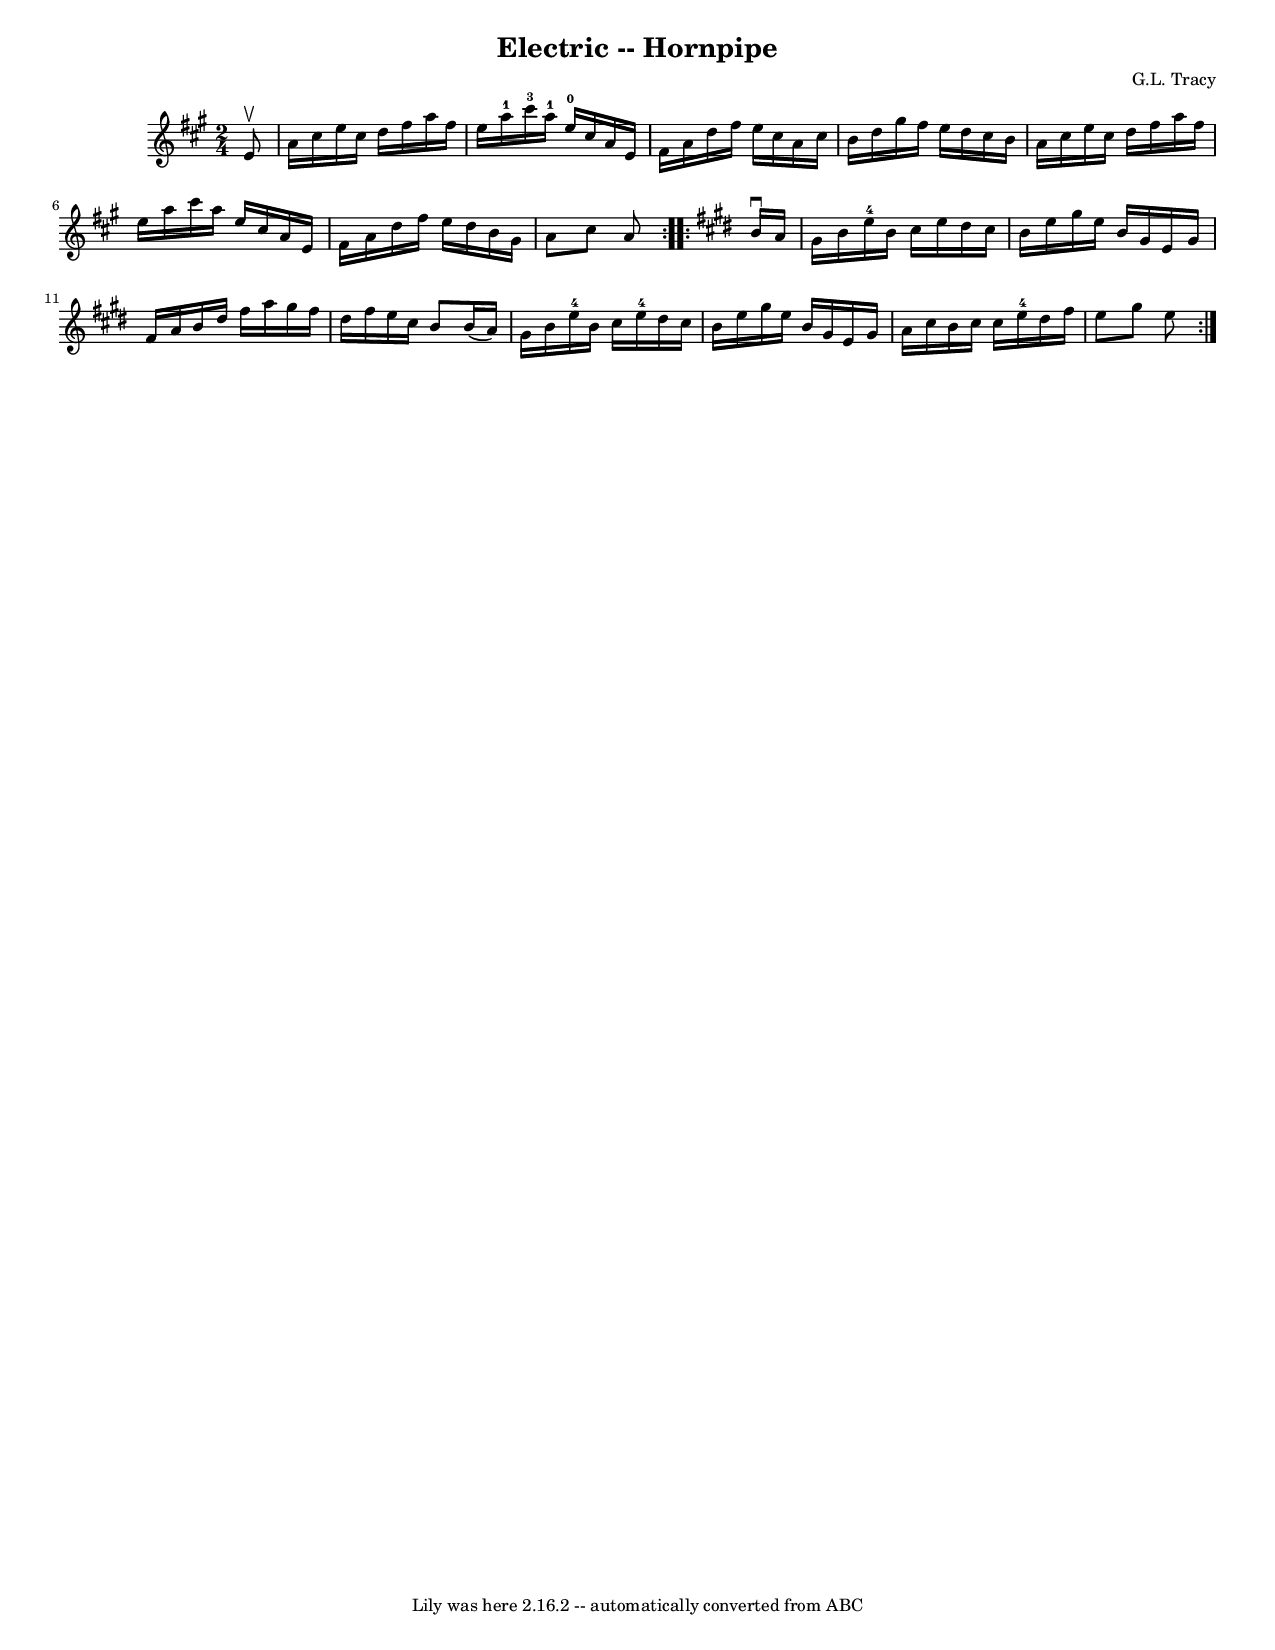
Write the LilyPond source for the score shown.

\version "2.16.2"
\include "Mammoth.ily"
\header {
  %% book = "Cole's 1000 Fiddle Tunes"
  composer = "G.L. Tracy"
  crossRefNumber = "1"
  footnotes = ""
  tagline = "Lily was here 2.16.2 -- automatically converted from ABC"
  title = "Electric -- Hornpipe"

}
voicedefault =  {

  \time 2/4
  \key a \major
  \partial 8

  \repeat volta 2 {
    e'8^\upbow   |
    a'16 cs''16 e''16 cs''16 d''16 fs''16 a''16 fs''16   |
    e''16 a''16-1 cs'''16-3 a''16-1 e''16-0 cs''16 a'16 e'16   |
    fs'16 a'16 d''16 fs''16 e''16 cs''16 a'16 cs''16    |
    b'16 d''16 gs''16 fs''16 e''16 d''16 cs''16 b'16   |
    a'16 cs''16 e''16 cs''16 d''16 fs''16 a''16 fs''16   |
    e''16 a''16 cs'''16 a''16 e''16 cs''16 a'16 e'16   |
    fs'16 a'16 d''16 fs''16 e''16 d''16 b'16 gs'16   |
    a'8 cs''8 a'8
  }

  \key e \major

  \repeat volta 2 {
    b'16^\downbow a'16    |
    gs'16 b'16 e''16-4 b'16 cs''16 e''16 ds''16 cs''16   |
    b'16 e''16 gs''16 e''16 b'16 gs'16 e'16 gs'16   |
    fs'16 a'16 b'16 ds''16 fs''16 a''16 gs''16 fs''16   |
    ds''16 fs''16 e''16 cs''16 b'8 b'16 (a'16)  |
    gs'16 b'16 e''16-4 b'16 cs''16 e''16-4 ds''16 cs''16   |
    b'16 e''16 gs''16 e''16 b'16 gs'16 e'16 gs'16   |
    a'16 cs''16 b'16 cs''16 cs''16 e''16-4 ds''16 fs''16   |
    e''8 gs''8 e''8

  }

}

\score{
  <<

    \context Staff="default"
    {
      \voicedefault

    }

  >>
  \layout {

  }
  \midi {
  }

}
